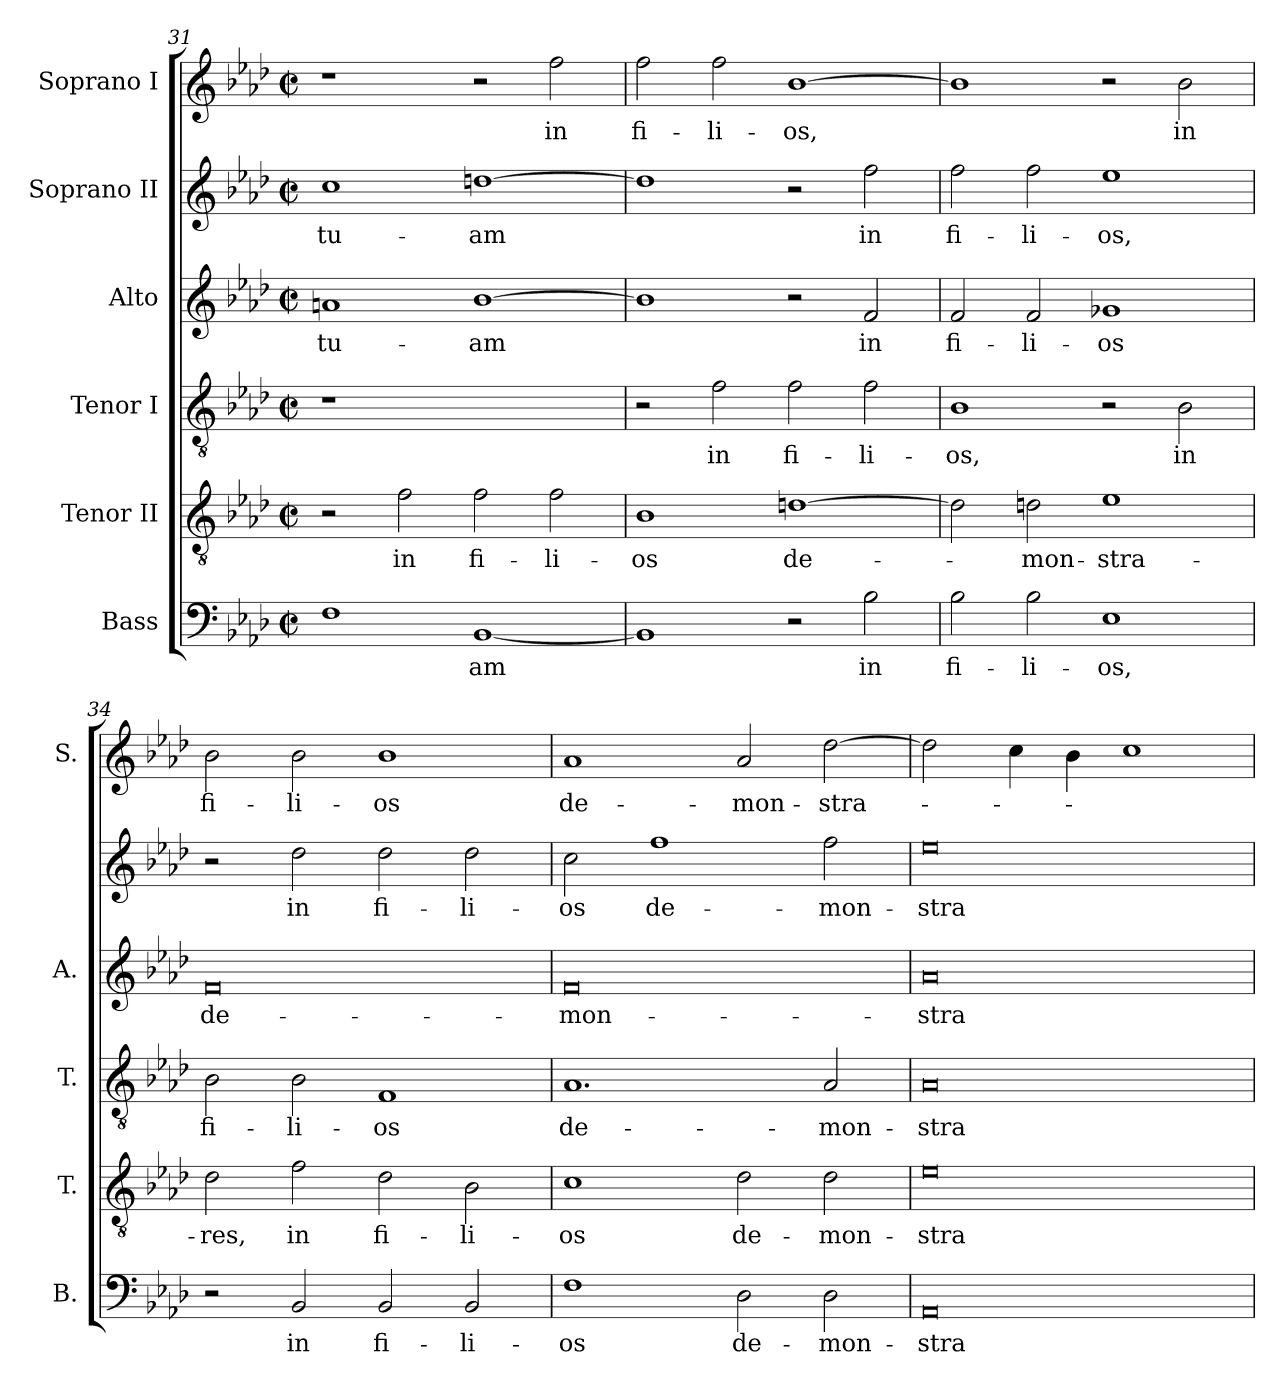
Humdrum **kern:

**kern	**text	**kern	**text	**kern	**text	**kern	**text	**kern	**text	**kern	**text
*part6	*part6	*part5	*part5	*part4	*part4	*part3	*part3	*part2	*part2	*part1	*part1
*staff6	*staff6	*staff5	*staff5	*staff4	*staff4	*staff3	*staff3	*staff2	*staff2	*staff1	*staff1
*I"Bass	*	*I"Tenor II	*	*I"Tenor I	*	*I"Alto	*	*I"Soprano II	*	*I"Soprano I	*
*I'B.	*	*I'T.	*	*I'T.	*	*I'A.	*	*	*	*I'S.	*
*clefF4	*	*clefGv2	*	*clefGv2	*	*clefG2	*	*clefG2	*	*clefG2	*
*	*	*ITrd7c12	*	*ITrd7c12	*	*	*	*	*	*	*
*k[b-e-a-d-]	*	*k[b-e-a-d-]	*	*k[b-e-a-d-]	*	*k[b-e-a-d-]	*	*k[b-e-a-d-]	*	*k[b-e-a-d-]	*
*A-:	*	*A-:	*	*A-:	*	*A-:	*	*A-:	*	*A-:	*
*M2/2	*	*M2/2	*	*M2/2	*	*M2/2	*	*M2/2	*	*M2/2	*
*met(c|)	*	*met(c|)	*	*met(c|)	*	*met(c|)	*	*met(c|)	*	*met(c|)	*
=31	=31	=31	=31	=31	=31	=31	=31	=31	=31	=31	=31
!	!	!	!	!LO:N:vis=1	!	!	!LO:LY:b	!	!LO:LY:b	!	!
1F	.	2r	.	1r	.	1an	tu-	1cc	tu-	1r	.
!	!	!	!LO:LY:b	!	!	!	!	!	!	!	!
.	.	2F\	in	.	.	.	.	.	.	.	.
!	!LO:LY:b	!	!LO:LY:b	!	!	!	!LO:LY:b	!	!LO:LY:b	!	!
[<1BB-	-am	2F\	fi-	1ryy	.	[>1b-	-am	[>1ddn	-am	2r	.
!	!	!	!LO:LY:b	!	!	!	!	!	!	!	!LO:LY:b
.	.	2F\	-li-	.	.	.	.	.	.	2ff\	in
=32	=32	=32	=32	=32	=32	=32	=32	=32	=32	=32	=32
!	!	!	!LO:LY:b	!	!	!	!	!	!	!	!LO:LY:b
1BB-]	.	1BB-	-os	2r	.	1b-]	.	1dd]	.	2ff\	fi-
!	!	!	!	!	!LO:LY:b	!	!	!	!	!	!LO:LY:b
.	.	.	.	2F\	in	.	.	.	.	2ff\	-li-
!	!	!	!LO:LY:b	!	!LO:LY:b	!	!	!	!	!	!LO:LY:b
2r	.	[>1Dn	de-	2F\	fi-	2r	.	2r	.	[>1b-	-os,
!	!LO:LY:b	!	!	!	!LO:LY:b	!	!LO:LY:b	!	!LO:LY:b	!	!
2B-\	in	.	.	2F\	-li-	2f/	in	2ff\	in	.	.
!!LO:LB:g=z
=33	=33	=33	=33	=33	=33	=33	=33	=33	=33	=33	=33
!	!LO:LY:b	!	!	!	!LO:LY:b	!	!LO:LY:b	!	!LO:LY:b	!	!
2B-\	fi-	2D\]	.	1BB-	-os,	2f/	fi-	2ff\	fi-	1b-]	.
!	!LO:LY:b	!	!LO:LY:b	!	!	!	!LO:LY:b	!	!LO:LY:b	!	!
2B-\	-li-	2Dn\	-mon-	.	.	2f/	-li-	2ff\	-li-	.	.
!	!LO:LY:b	!	!LO:LY:b	!	!	!	!LO:LY:b	!	!LO:LY:b	!	!
1E-	-os,	1E-	-stra-	2r	.	1g-X	-os	1ee-	-os,	2r	.
!	!	!	!	!	!LO:LY:b	!	!	!	!	!	!LO:LY:b
.	.	.	.	2BB-\	in	.	.	.	.	2b-\	in
=34	=34	=34	=34	=34	=34	=34	=34	=34	=34	=34	=34
!	!	!	!LO:LY:b	!	!LO:LY:b	!	!LO:LY:b	!	!	!	!LO:LY:b
2r	.	2D-\	-res,	2BB-\	fi-	0f	de-	2r	.	2b-\	fi-
!	!LO:LY:b	!	!LO:LY:b	!	!LO:LY:b	!	!	!	!LO:LY:b	!	!LO:LY:b
2BB-/	in	2F\	in	2BB-\	-li-	.	.	2dd-\	in	2b-\	-li-
!	!LO:LY:b	!	!LO:LY:b	!	!LO:LY:b	!	!	!	!LO:LY:b	!	!LO:LY:b
2BB-/	fi-	2D-\	fi-	1FF	-os	.	.	2dd-\	fi-	1b-	-os
!	!LO:LY:b	!	!LO:LY:b	!	!	!	!	!	!LO:LY:b	!	!
2BB-/	-li-	2BB-\	-li-	.	.	.	.	2dd-\	-li-	.	.
=35	=35	=35	=35	=35	=35	=35	=35	=35	=35	=35	=35
!	!LO:LY:b	!	!LO:LY:b	!	!LO:LY:b	!	!LO:LY:b	!	!LO:LY:b	!	!LO:LY:b
1F	-os	1C	-os	1.AA-	de-	0f	-mon-	2cc\	-os	1a-	de-
!	!	!	!	!	!	!	!	!	!LO:LY:b	!	!
.	.	.	.	.	.	.	.	1ff	de-	.	.
!	!LO:LY:b	!	!LO:LY:b	!	!	!	!	!	!	!	!LO:LY:b
2D-\	de-	2D-\	de-	.	.	.	.	.	.	2a-/	-mon-
!	!LO:LY:b	!	!LO:LY:b	!	!LO:LY:b	!	!	!	!LO:LY:b	!	!LO:LY:b
2D-\	-mon-	2D-\	-mon-	2AA-/	-mon-	.	.	2ff\	-mon-	[>2dd-\	-stra-
=36	=36	=36	=36	=36	=36	=36	=36	=36	=36	=36	=36
!	!LO:LY:b	!	!LO:LY:b	!	!LO:LY:b	!	!LO:LY:b	!	!LO:LY:b	!	!
0AA-	-stra-	0E-	-stra-	0AA-	-stra-	0a-	-stra-	0ee-	-stra-	2dd-\]	.
.	.	.	.	.	.	.	.	.	.	4cc\	.
.	.	.	.	.	.	.	.	.	.	4b-\	.
.	.	.	.	.	.	.	.	.	.	1cc	.
=	=	=	=	=	=	=	=	=	=	=	=
*-	*-	*-	*-	*-	*-	*-	*-	*-	*-	*-	*-
